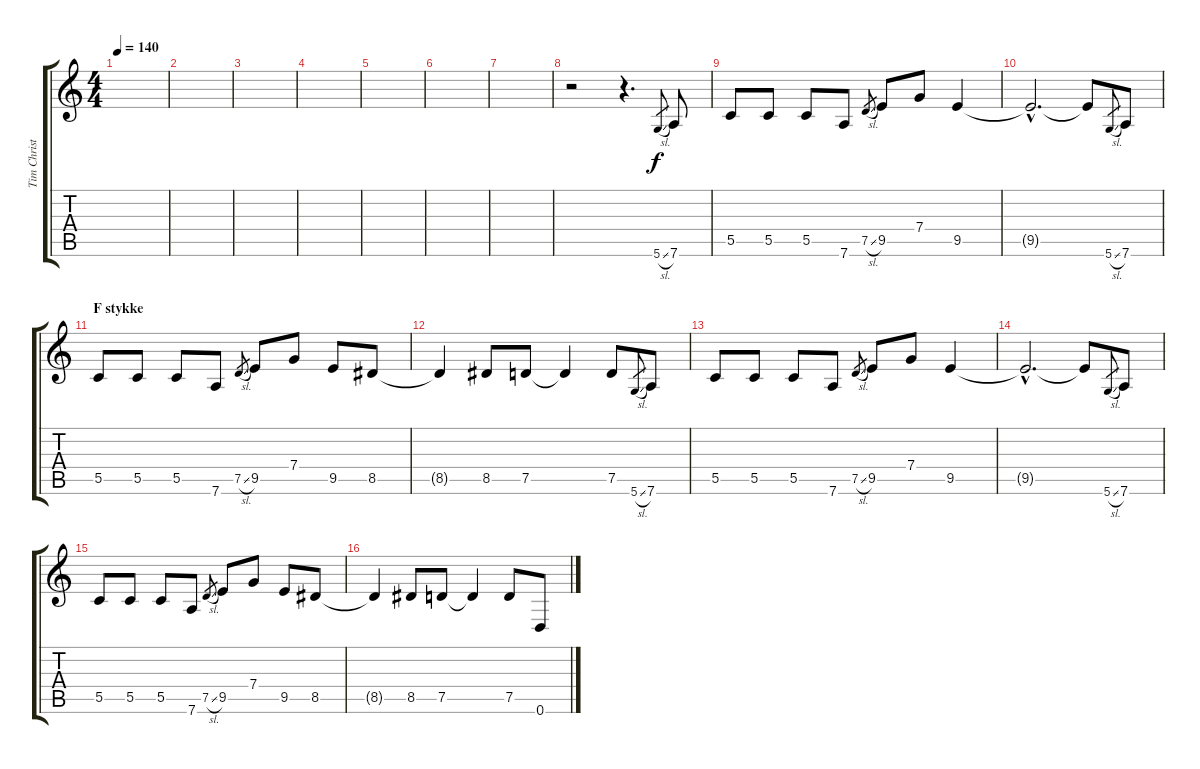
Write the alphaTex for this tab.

\track ("Tim Christensen (Guitar 1) Clean" "Tim Christ") {instrument electricguitarclean}
\staff {score tabs}
\tuning (D4 A3 F3 C3 G2 D2) {hide}
\ts (4 4)
\tempo 140
\clef g2
\ks c
|
|
|
|
|
|
|
r.2 r.4{d} 5.6{sl}.8{gr} 7.6.8 |
5.5.8 5.5.8 5.5.8 7.6.8 7.5{sl}.8{gr} 9.5.8 7.4.8 9.5.4 |
9.5{hac t}.2{d} 9.5{t}.8 5.6{sl}.8{gr} 7.6.8 |
\section ("" "F stykke")
5.5.8 5.5.8 5.5.8 7.6.8 7.5{sl}.8{gr} 9.5.8 7.4.8 9.5.8 8.5.8 |
8.5{t}.4 8.5.8 7.5.8 7.5{t}.4 7.5.8 5.6{sl}.8{gr} 7.6.8 |
5.5.8 5.5.8 5.5.8 7.6.8 7.5{sl}.8{gr} 9.5.8 7.4.8 9.5.4 |
9.5{hac t}.2{d} 9.5{t}.8 5.6{sl}.8{gr} 7.6.8 |
5.5.8 5.5.8 5.5.8 7.6.8 7.5{sl}.8{gr} 9.5.8 7.4.8 9.5.8 8.5.8 |
8.5{t}.4 8.5.8 7.5.8 7.5{t}.4 7.5.8 0.6.8
